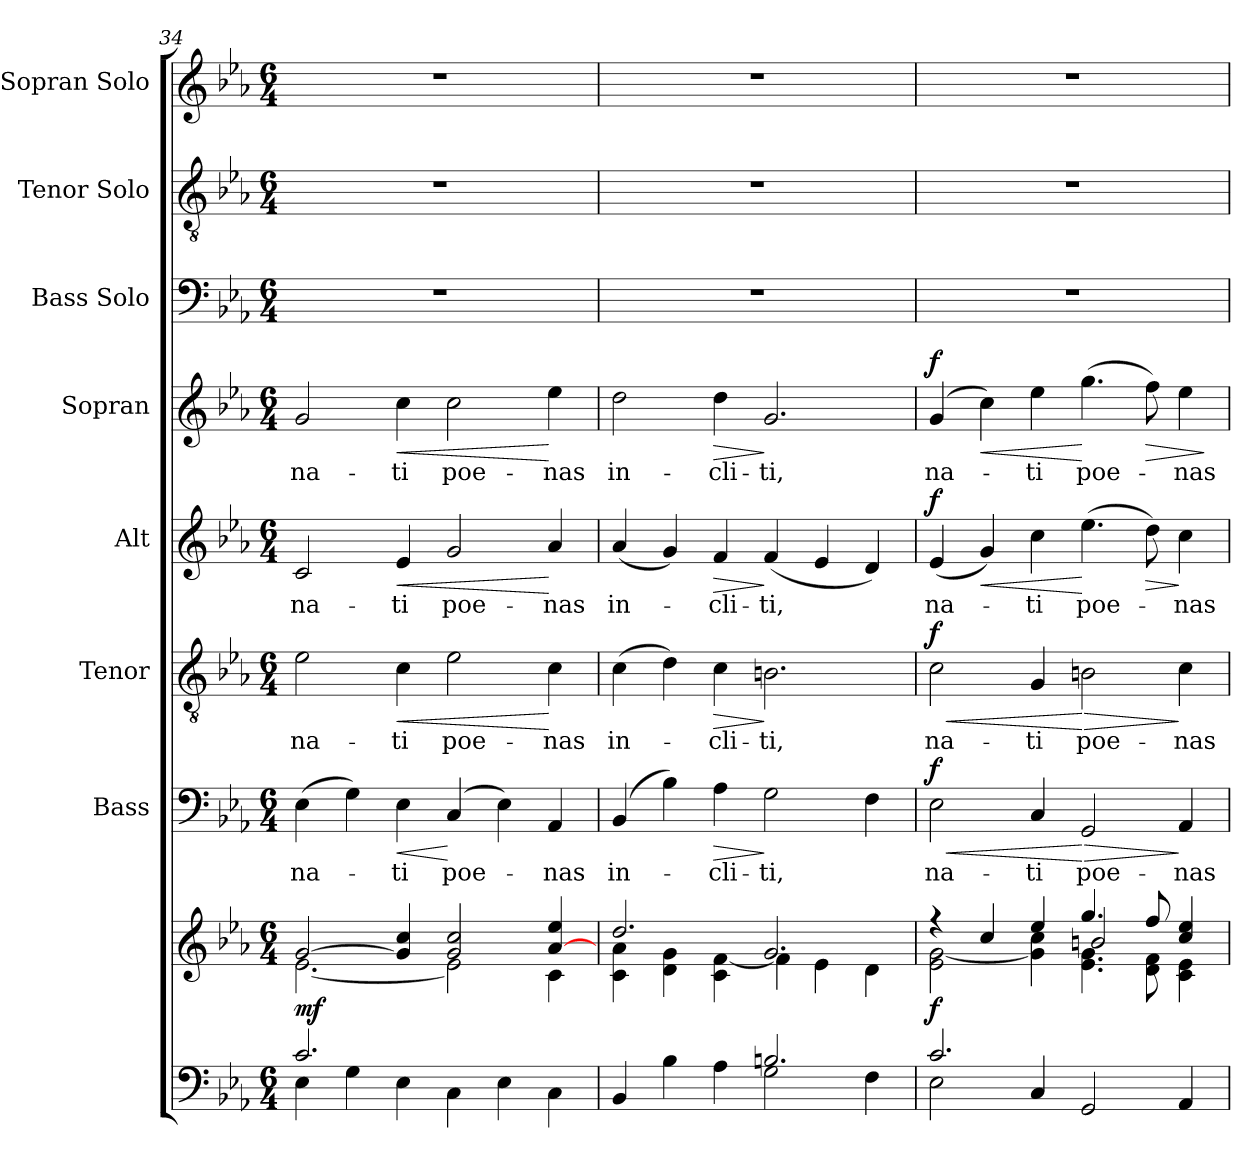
**kern	**kern	**dynam	**kern	**text	**dynam	**kern	**text	**dynam	**kern	**text	**dynam	**kern	**text	**dynam	**kern	**kern	**kern
*part8	*part8	*part8	*part7	*part7	*part7	*part6	*part6	*part6	*part5	*part5	*part5	*part4	*part4	*part4	*part3	*part2	*part1
*staff9	*staff8	*staff8/9	*staff7	*staff7	*staff7	*staff6	*staff6	*staff6	*staff5	*staff5	*staff5	*staff4	*staff4	*staff4	*staff3	*staff2	*staff1
*	*	*	*I"Bass	*	*	*I"Tenor	*	*	*I"Alt	*	*	*I"Sopran	*	*	*I"Bass Solo	*I"Tenor Solo	*I"Sopran Solo
*	*	*	*I'B.	*	*	*I'T.	*	*	*I'A.	*	*	*I'S.	*	*	*I'B. Solo	*I'T. Solo	*I'S. Solo
!!LO:PB:g=z
*clefF4	*clefG2	*	*clefF4	*	*	*clefGv2	*	*	*clefG2	*	*	*clefG2	*	*	*clefF4	*clefGv2	*clefG2
*k[b-e-a-]	*k[b-e-a-]	*	*k[b-e-a-]	*	*	*k[b-e-a-]	*	*	*k[b-e-a-]	*	*	*k[b-e-a-]	*	*	*k[b-e-a-]	*k[b-e-a-]	*k[b-e-a-]
*E-:	*E-:	*	*E-:	*	*	*E-:	*	*	*E-:	*	*	*E-:	*	*	*E-:	*E-:	*E-:
*M6/4	*M6/4	*	*M6/4	*	*	*M6/4	*	*	*M6/4	*	*	*M6/4	*	*	*M6/4	*M6/4	*M6/4
=34	=34	=34	=34	=34	=34	=34	=34	=34	=34	=34	=34	=34	=34	=34	=34	=34	=34
*^	*^	*	*	*	*	*	*	*	*	*	*	*	*	*	*	*	*
!	!	!	!	!LO:DY:b	!	!LO:LY:b	!	!	!LO:LY:b	!	!	!LO:LY:b	!	!	!LO:LY:b	!	!	!	!
2.c/	4E-\	[>2g/	[<2.e-\	mf	(>4E-\	na-	.	2e-\	na-	.	2c/	na-	.	2g/	na-	.	1.r	1.r	1.r
.	4G\	.	.	.	4G\)	.	.	.	.	.	.	.	.	.	.	.	.	.	.
!	!	!	!	!	!	!LO:LY:b	!LO:HP:b	!	!LO:LY:b	!LO:HP:b	!	!LO:LY:b	!LO:HP:b	!	!LO:LY:b	!LO:HP:b	!	!	!
.	4E-\	4g/] 4cc/	.	.	4E-\	-ti	<	4c\	-ti	<	4e-/	-ti	<	4cc\	-ti	<	.	.	.
!	!	!	!	!	!	!LO:LY:b	!	!	!LO:LY:b	!	!	!LO:LY:b	!	!	!LO:LY:b	!	!	!	!
2.ryy	4C\	2g/ 2cc/	2e-\]	.	(4C/	poe-	[	2e-\	poe-	.	2g/	poe-	.	2cc\	poe-	.	.	.	.
.	4E-\	.	.	.	4E-\)	.	.	.	.	.	.	.	.	.	.	.	.	.	.
!	!	!	!	!	!	!LO:LY:b	!	!	!LO:LY:b	!	!	!LO:LY:b	!	!	!LO:LY:b	!	!	!	!
.	4C\	[>4a-/ 4ee-/	4c\	.	4AA-/	-nas	.	4c\	-nas	[	4a-/	-nas	[	4ee-\	-nas	[	.	.	.
=35	=35	=35	=35	=35	=35	=35	=35	=35	=35	=35	=35	=35	=35	=35	=35	=35	=35	=35	=35
!	!	!	!	!	!	!LO:LY:b	!	!	!LO:LY:b	!	!	!LO:LY:b	!	!	!LO:LY:b	!	!	!	!
2.ryy	4BB-/	2.dd/	4c\ 4a-\	.	(4BB-/	in-	.	(>4c\	in-	.	(<4a-/	in-	.	2dd\	in-	.	1.r	1.r	1.r
.	4B-\	.	4d\ 4g\	.	4B-\)	.	.	4d\)	.	.	4g/)	.	.	.	.	.	.	.	.
!	!	!	!	!	!	!LO:LY:b	!LO:HP:b	!	!LO:LY:b	!LO:HP:b	!	!LO:LY:b	!LO:HP:b	!	!LO:LY:b	!LO:HP:b	!	!	!
.	4A-\	.	4c\ [<4f\	.	4A-\	-cli-	>	4c\	-cli-	>	4f/	-cli-	>	4dd\	-cli-	>	.	.	.
!	!	!	!	!	!	!LO:LY:b	!	!	!LO:LY:b	!	!	!LO:LY:b	!	!	!LO:LY:b	!	!	!	!
2.Bn/	2G\	2.g/	4f\]	.	2G\	-ti,	]	2.Bn\	-ti,	]	(<4f/	-ti,	]	2.g/	-ti,	]	.	.	.
.	.	.	4e-\	.	.	.	.	.	.	.	4e-/	.	.	.	.	.	.	.	.
.	4F\	.	4d\	.	4F\	.	.	.	.	.	4d/)	.	.	.	.	.	.	.	.
=36	=36	=36	=36	=36	=36	=36	=36	=36	=36	=36	=36	=36	=36	=36	=36	=36	=36	=36	=36
*	*	*	*^	*	*	*	*	*	*	*	*	*	*	*	*	*	*	*	*
!	!	!	!	!	!LO:DY:b	!	!LO:LY:b	!LO:HP:b	!	!LO:LY:b	!LO:HP:b	!	!LO:LY:b	!	!	!LO:LY:b	!	!	!	!
!	!	!	!	!	!	!	!	!LO:DY:n=1:a	!	!	!LO:DY:n=1:a	!	!	!LO:DY:a	!	!	!LO:DY:a	!	!	!
2.c/	2E-\	4ree	2e-\ [<2g\	4ryy	f	2E-\	na-	< f	2c\	na-	< f	(<4e-/	na-	f	(4g/	na-	f	1.r	1.r	1.r
!	!	!	!	!	!	!	!	!	!	!	!	!	!	!LO:HP:b	!	!	!LO:HP:b	!	!	!
.	.	4cc/	.	4ryy	.	.	.	.	.	.	.	4g/)	.	<	4cc\)	.	<	.	.	.
!	!	!	!	!	!	!	!LO:LY:b	!	!	!LO:LY:b	!	!	!LO:LY:b	!	!	!LO:LY:b	!	!	!	!
.	4C/	4ee-/	4g\] 4cc\	4ryy	.	4C/	-ti	.	4G/	-ti	.	4cc\	-ti	.	4ee-\	-ti	.	.	.	.
!	!	!	!	!	!	!	!LO:LY:b	!LO:HP:n=1:b	!	!LO:LY:b	!LO:HP:n=1:b	!	!LO:LY:b	!	!	!LO:LY:b	!	!	!	!
2GG/	2.ryy	4.gg/	4.e-\ 4.g\	2bn/	.	2GG/	poe-	[ >	2Bn\	poe-	[ >	(>4.ee-\	poe-	[	(>4.gg\	poe-	[	.	.	.
!	!	!	!	!	!	!	!	!	!	!	!	!	!	!LO:HP:b	!	!	!LO:HP:b	!	!	!
.	.	8ff/	8d\ 8f\	.	.	.	.	.	.	.	.	8dd\)	.	>	8ff\)	.	>	.	.	.
!	!	!	!	!	!	!	!LO:LY:b	!	!	!LO:LY:b	!	!	!LO:LY:b	!	!	!LO:LY:b	!	!	!	!
4AA-/	.	4cc/ 4ee-/	4c\ 4e-\	4ryy	.	4AA-/	-nas	]	4c\	-nas	]	4cc\	-nas	]	4ee-\	-nas	.	.	.	.
*v	*v	*	*	*	*	*	*	*	*	*	*	*	*	*	*	*	*	*	*	*
*	*v	*v	*v	*	*	*	*	*	*	*	*	*	*	*	*	*	*	*	*
.	.	.	.	.	.	.	.	.	.	.	.	.	.	]	.	.	.
=	=	=	=	=	=	=	=	=	=	=	=	=	=	=	=	=	=
*-	*-	*-	*-	*-	*-	*-	*-	*-	*-	*-	*-	*-	*-	*-	*-	*-	*-
